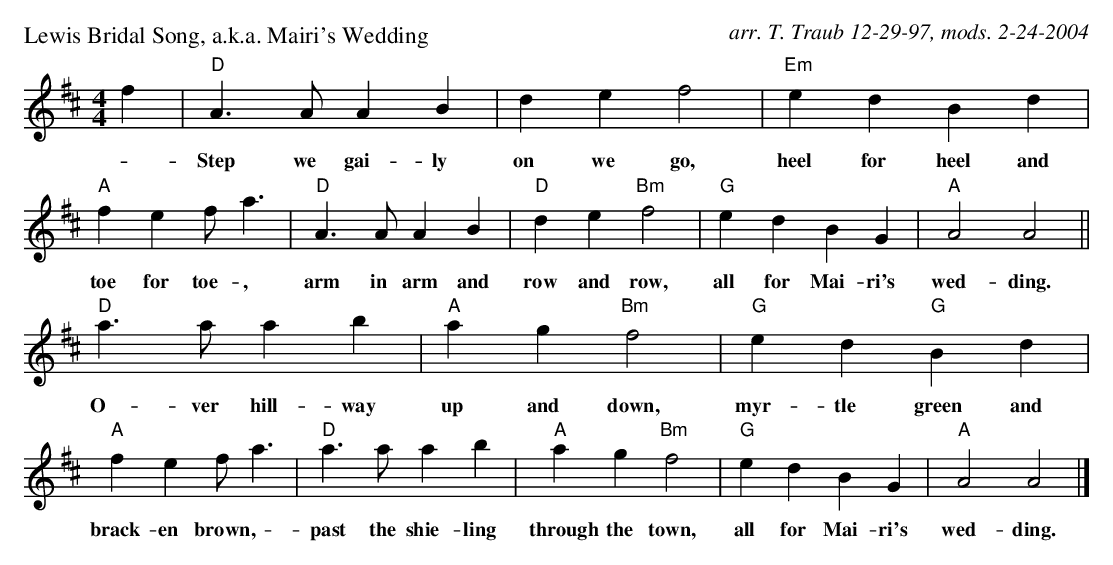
X:1
P: Lewis Bridal Song, a.k.a. Mairi's Wedding
C: arr. T. Traub 12-29-97, mods. 2-24-2004
L: 1/4
M: 4/4
K: D
f|"D"A>A A B|d e f2|"Em"e d B d|"A"f e f<a|"D"A>A A B|"D"d e "Bm"f2|"G"e d B G|"A"A2 A2 ||
w: - Step we gai-ly on we go, heel for heel and toe for toe-, arm in arm and row and row, all for Mai-ri's wed-ding.
"D"a>a a b |"A"a g "Bm"f2|"G"e d "G"B d|"A"f e f<a|"D"a>a a b|"A"a g "Bm"f2|"G"e d B G|"A"A2 A2 |]
w: O-ver hill-way up and down, myr-tle green and brack-en brown, - past the shie-ling through the town, all for Mai-ri's wed-ding.
